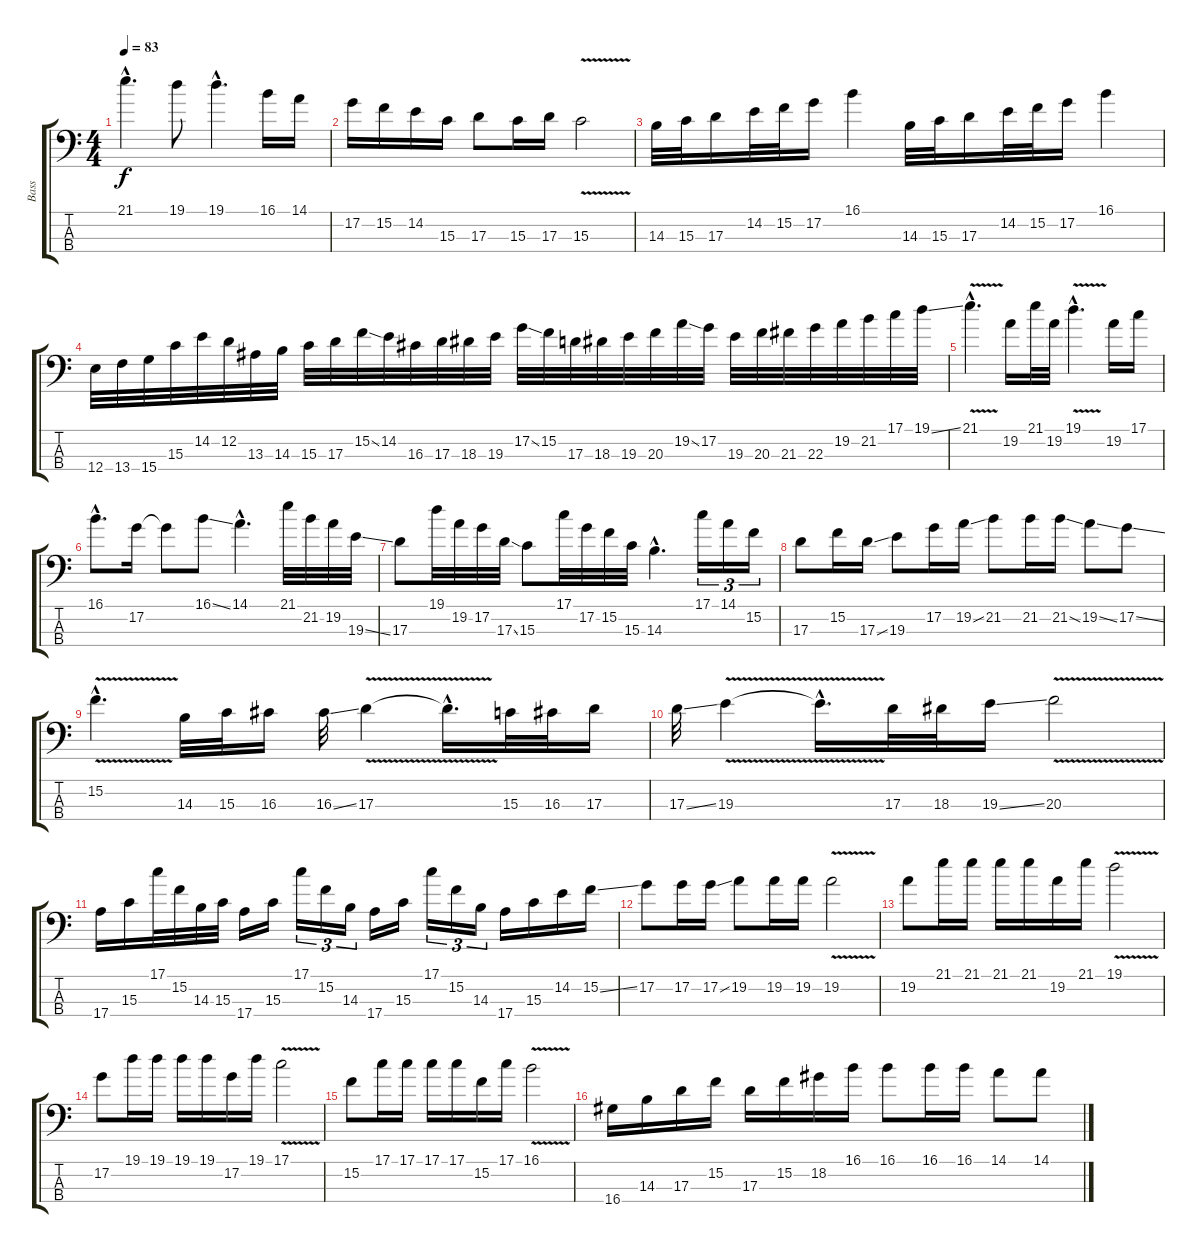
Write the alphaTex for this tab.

\track ("Bass" "Bass") {instrument electricbassfinger}
\staff {score tabs}
\tuning (G2 D2 A1 E1) {hide}
\ts (4 4)
\tempo 83
\clef f4
\ks c
21.1{hac}.4{d dy f} 19.1.8 19.1{hac}.4{d} 16.1.16 14.1.16 |
17.2.16 15.2.16 14.2.16 15.3.16 17.3.8 15.3.16 17.3.16 15.3{v}.2 |
14.3.32 15.3.32 17.3.16 14.2.32 15.2.32 17.2.16 16.1.4 14.3.32 15.3.32 17.3.16 14.2.32 15.2.32 17.2.16 16.1.4 |
12.4.32 13.4.32 15.4.32 15.3.32 14.2.32 12.2.32 13.3.32 14.3.32 15.3.32 17.3.32 15.2{ss}.32 14.2.32 16.3.32 17.3.32 18.3.32 19.3.32 17.2{ss}.32 15.2.32 17.3.32 18.3.32 19.3.32 20.3.32 19.2{ss}.32 17.2.32 19.3.32 20.3.32 21.3.32 22.3.32 19.2.32 21.2.32 17.1.32 19.1{ss}.32 |
21.1{v hac}.4{d} 19.2.16 21.1.32 19.2.32 19.1{v hac}.4{d} 19.2.16 17.1.16 |
16.1{hac}.8{d} 17.2.16 17.2{t}.8 16.1{ss}.8 14.1{hac}.4{d} 21.1.32 21.2.32 19.2.32 19.3{ss}.32 |
17.3.8 19.1.32 19.2.32 17.2.32 17.3{ss}.32 15.3.8 17.1.32 17.2.32 15.2.32 15.3.32 14.3{hac}.4{d} 17.1.16{tu (3 2)} 14.1.16{tu (3 2)} 15.2.16{tu (3 2)} |
17.3.8 15.2.16 17.3{ss}.16 19.3.8 17.2.16 19.2{ss}.16 21.2.8 21.2.16 21.2{ss}.16 19.2{ss}.8 17.2{ss}.8 |
15.2{v hac}.4{d} 14.3.32 15.3.32 16.3.16 16.3{ss}.32 17.3{v}.4 17.3{hac t}.16{d} 15.3.32 16.3.32 17.3.16 |
17.3{ss}.32 19.3{v}.4 19.3{hac t}.16{d} 17.3.32 18.3.32 19.3{ss}.16 20.3{v}.2 |
17.4.16 15.3.16 17.1.32 15.2.32 14.3.32 15.3.32 17.4.16 15.3.16 17.1.16{tu (3 2)} 15.2.16{tu (3 2)} 14.3.16{tu (3 2)} 17.4.16 15.3.16 17.1.16{tu (3 2)} 15.2.16{tu (3 2)} 14.3.16{tu (3 2)} 17.4.16 15.3.16 14.2.16 15.2{ss}.16 |
17.2.8 17.2.16 17.2{ss}.16 19.2.8 19.2.16 19.2.16 19.2{v}.2 |
19.2.8 21.1.16 21.1.16 21.1.16 21.1.16 19.2.16 21.1.16 19.1{v}.2 |
17.2.8 19.1.16 19.1.16 19.1.16 19.1.16 17.2.16 19.1.16 17.1{v}.2 |
15.2.8 17.1.16 17.1.16 17.1.16 17.1.16 15.2.16 17.1.16 16.1{v}.2 |
16.4.16 14.3.16 17.3.16 15.2.16 17.3.16 15.2.16 18.2.16 16.1.16 16.1.8 16.1.16 16.1.16 14.1.8 14.1.8
